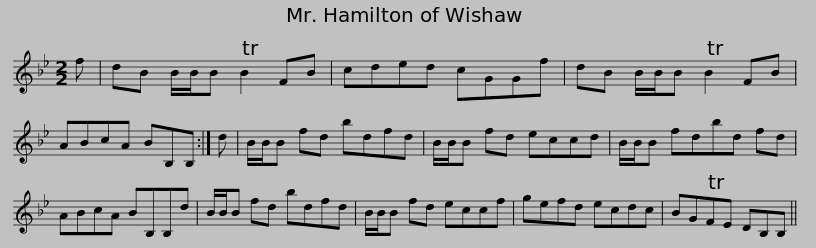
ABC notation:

X:1
L:1/8
M:2/2
I:linebreak $
K:Bb
V:1 treble
V:1
 f | dB B/B/B TB2 FB | cded cGGf | dB B/B/B TB2 FB | ABcA BB,B, :| %5
 d | B/B/B fd bdfd |$ B/B/B fd eccd | B/B/B fdbd fd | ABcA BB,B,d | %10
 B/B/B fd bdfd | B/B/B fd eccf |$ gefd ecdc | BGTFE DB,B, || %14
